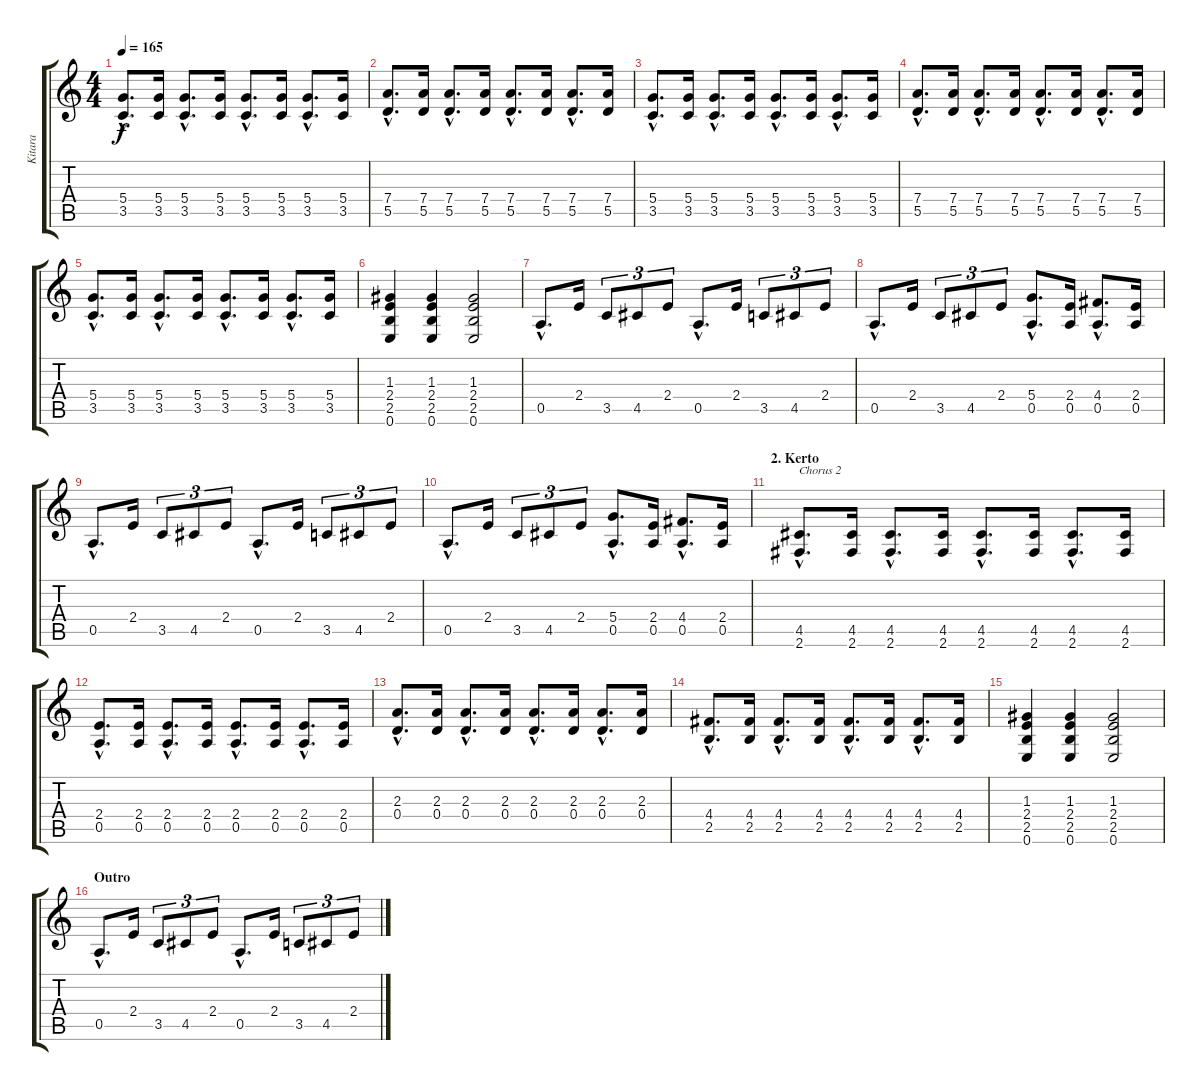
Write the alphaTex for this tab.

\track ("Kitara" "Kitara") {instrument distortionguitar}
\staff {score tabs}
\tuning (E4 B3 G3 D3 A2 E2) {hide}
\ts (4 4)
\tempo 165
\clef g2
\ks c
(5.4{hac} 3.5{hac}).8{d dy f} (5.4 3.5).16 (5.4{hac} 3.5{hac}).8{d} (5.4 3.5).16 (5.4{hac} 3.5{hac}).8{d} (5.4 3.5).16 (5.4{hac} 3.5{hac}).8{d} (5.4 3.5).16 |
(7.4{hac} 5.5{hac}).8{d} (7.4 5.5).16 (7.4{hac} 5.5{hac}).8{d} (7.4 5.5).16 (7.4{hac} 5.5{hac}).8{d} (7.4 5.5).16 (7.4{hac} 5.5{hac}).8{d} (7.4 5.5).16 |
(5.4{hac} 3.5{hac}).8{d} (5.4 3.5).16 (5.4{hac} 3.5{hac}).8{d} (5.4 3.5).16 (5.4{hac} 3.5{hac}).8{d} (5.4 3.5).16 (5.4{hac} 3.5{hac}).8{d} (5.4 3.5).16 |
(7.4{hac} 5.5{hac}).8{d} (7.4 5.5).16 (7.4{hac} 5.5{hac}).8{d} (7.4 5.5).16 (7.4{hac} 5.5{hac}).8{d} (7.4 5.5).16 (7.4{hac} 5.5{hac}).8{d} (7.4 5.5).16 |
(5.4{hac} 3.5{hac}).8{d} (5.4 3.5).16 (5.4{hac} 3.5{hac}).8{d} (5.4 3.5).16 (5.4{hac} 3.5{hac}).8{d} (5.4 3.5).16 (5.4{hac} 3.5{hac}).8{d} (5.4 3.5).16 |
(1.3 2.4 2.5 0.6).4 (1.3 2.4 2.5 0.6).4 (1.3 2.4 2.5 0.6).2 |
0.5{hac}.8{d volume 12} 2.4.16 3.5.8{tu (3 2)} 4.5.8{tu (3 2)} 2.4.8{tu (3 2)} 0.5{hac}.8{d} 2.4.16 3.5.8{tu (3 2)} 4.5.8{tu (3 2)} 2.4.8{tu (3 2)} |
0.5{hac}.8{d} 2.4.16 3.5.8{tu (3 2)} 4.5.8{tu (3 2)} 2.4.8{tu (3 2)} (5.4{hac} 0.5{hac}).8{d} (2.4 0.5).16 (4.4{hac} 0.5{hac}).8{d} (2.4 0.5).16 |
0.5{hac}.8{d volume 12} 2.4.16 3.5.8{tu (3 2)} 4.5.8{tu (3 2)} 2.4.8{tu (3 2)} 0.5{hac}.8{d} 2.4.16 3.5.8{tu (3 2)} 4.5.8{tu (3 2)} 2.4.8{tu (3 2)} |
0.5{hac}.8{d} 2.4.16 3.5.8{tu (3 2)} 4.5.8{tu (3 2)} 2.4.8{tu (3 2)} (5.4{hac} 0.5{hac}).8{d} (2.4 0.5).16 (4.4{hac} 0.5{hac}).8{d} (2.4 0.5).16 |
\section ("" "2. Kerto")
(4.5{hac} 2.6{hac}).8{d txt "Chorus 2" volume 7} (4.5 2.6).16 (4.5{hac} 2.6{hac}).8{d} (4.5 2.6).16 (4.5{hac} 2.6{hac}).8{d} (4.5 2.6).16 (4.5{hac} 2.6{hac}).8{d} (4.5 2.6).16 |
(2.4{hac} 0.5{hac}).8{d} (2.4 0.5).16 (2.4{hac} 0.5{hac}).8{d} (2.4 0.5).16 (2.4{hac} 0.5{hac}).8{d} (2.4 0.5).16 (2.4{hac} 0.5{hac}).8{d} (2.4 0.5).16 |
(2.3{hac} 0.4{hac}).8{d} (2.3 0.4).16 (2.3{hac} 0.4{hac}).8{d} (2.3 0.4).16 (2.3{hac} 0.4{hac}).8{d} (2.3 0.4).16 (2.3{hac} 0.4{hac}).8{d} (2.3 0.4).16 |
(4.4{hac} 2.5{hac}).8{d} (4.4 2.5).16 (4.4{hac} 2.5{hac}).8{d} (4.4 2.5).16 (4.4{hac} 2.5{hac}).8{d} (4.4 2.5).16 (4.4{hac} 2.5{hac}).8{d} (4.4 2.5).16 |
(1.3 2.4 2.5 0.6).4 (1.3 2.4 2.5 0.6).4 (1.3 2.4 2.5 0.6).2 |
\section ("" "Outro")
0.5{hac}.8{d volume 12} 2.4.16 3.5.8{tu (3 2)} 4.5.8{tu (3 2)} 2.4.8{tu (3 2)} 0.5{hac}.8{d} 2.4.16 3.5.8{tu (3 2)} 4.5.8{tu (3 2)} 2.4.8{tu (3 2)}
